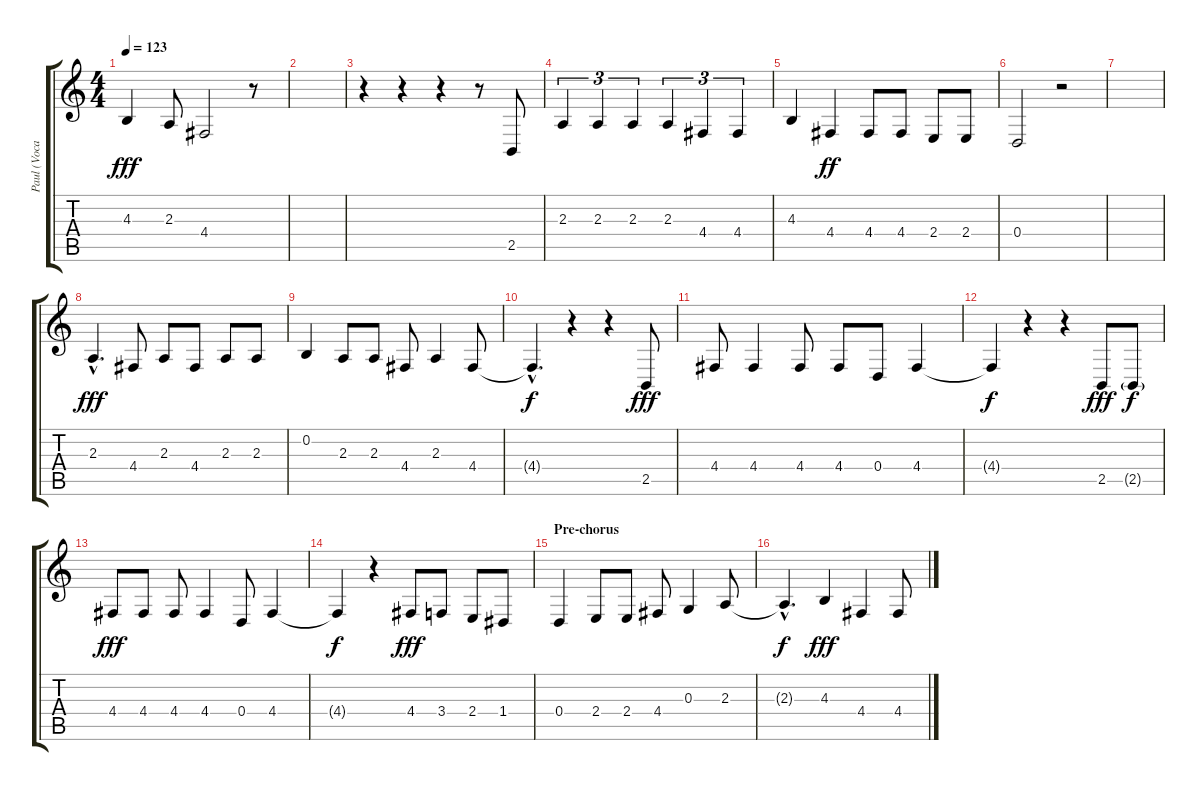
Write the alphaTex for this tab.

\track ("Paul (Vocals)" "Paul (Voca") {instrument tenorsax}
\staff {score tabs}
\tuning (E4 B3 G3 D3 A2 E2) {hide}
\ts (4 4)
\tempo 123
\clef g2
\ks c
4.3.4{dy fff} 2.3.8 4.4.2 r.8 |
|
r.4 r.4 r.4 r.8 2.5.8 |
2.3.4{tu (3 2)} 2.3.4{tu (3 2)} 2.3.4{tu (3 2)} 2.3.4{tu (3 2)} 4.4.4{tu (3 2)} 4.4.4{tu (3 2)} |
4.3.4 4.4.4{dy ff} 4.4.8 4.4.8 2.4.8 2.4.8 |
0.4.2 r.2 |
|
2.3{hac}.4{d dy fff} 4.4.8 2.3.8 4.4.8 2.3.8 2.3.8 |
0.2.4 2.3.8 2.3.8 4.4.8 2.3.4 4.4.8 |
4.4{hac t}.4{d dy f} r.4 r.4 2.5.8{dy fff} |
4.4.8 4.4.4 4.4.8 4.4.8 0.4.8 4.4.4 |
4.4{t}.4{dy f} r.4 r.4 2.5.8{dy fff} 2.5{g}.8{dy f} |
4.4.8{dy fff} 4.4.8 4.4.8 4.4.4 0.4.8 4.4.4 |
4.4{t}.4{dy f} r.4 4.4.8{dy fff} 3.4.8 2.4.8 1.4.8 |
\section ("" "Pre-chorus")
0.4.4 2.4.8 2.4.8 4.4.8 0.3.4 2.3.8 |
2.3{hac t}.4{d dy f} 4.3.4{dy fff} 4.4.4 4.4.8
